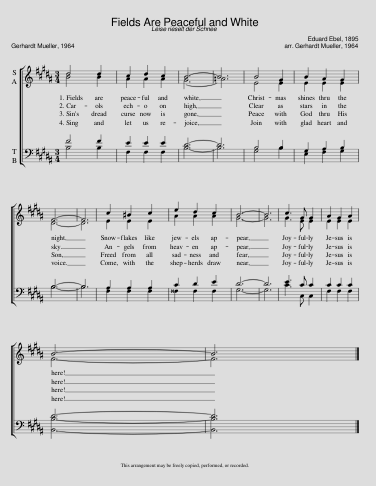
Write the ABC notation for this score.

X:1
%%score [ ( 1 2 ) ( 3 4 ) ]
L:1/8
M:3/4
I:linebreak $
K:B
V:1 treble
V:2 treble
V:3 bass
V:4 bass
V:1
 d4 d2 | c2 d2 c2 | B6- | B6 | B4 G2 | %5
 B2 A2 G2 |$ F6- | F6 | c2 ^B2 c2 | e2 d2 c2 | %10
 B6- | B6 | c3 G G2 | A2 G2 A2 |$ B6- | %15
 B6 |] %16
V:2
 B4 B2 | A2 A2 A2 | (G6 | =A6) | E4 E2 | %5
 E2 E2 E2 |$ D6- | D6 | E2 E2 E2 | A2 A2 A2 | %10
 G6- | G6 | G3 E E2 | E2 E2 E2 |$ F6- | %15
 F6 |] %16
V:3
 F4 F2 | E2 E2 E2 | D6- | D6 | B,4 B,2 | %5
 G,2 A,2 B,2 |$ B,6- | B,6 | A,2 A,2 A,2 | C2 D2 E2 | %10
 D6- | D6 | E3 C C2 | C2 C2 C2 |$ D6- | %15
 D6 |] %16
V:4
 B,4 B,2 | F,2 F,2 F,2 | B,6- | B,6 | G,4 B,2 | %5
 E,2 F,2 G,2 |$ B,6- | B,6 | F,2 F,2 F,2 | ^^F,2 F,2 F,2 | %10
 G,6- | G,6 | C3 C, C,2 | F,2 F,2 F,2 |$ [B,,B,]6- | %15
 [B,,B,]6 |] %16
